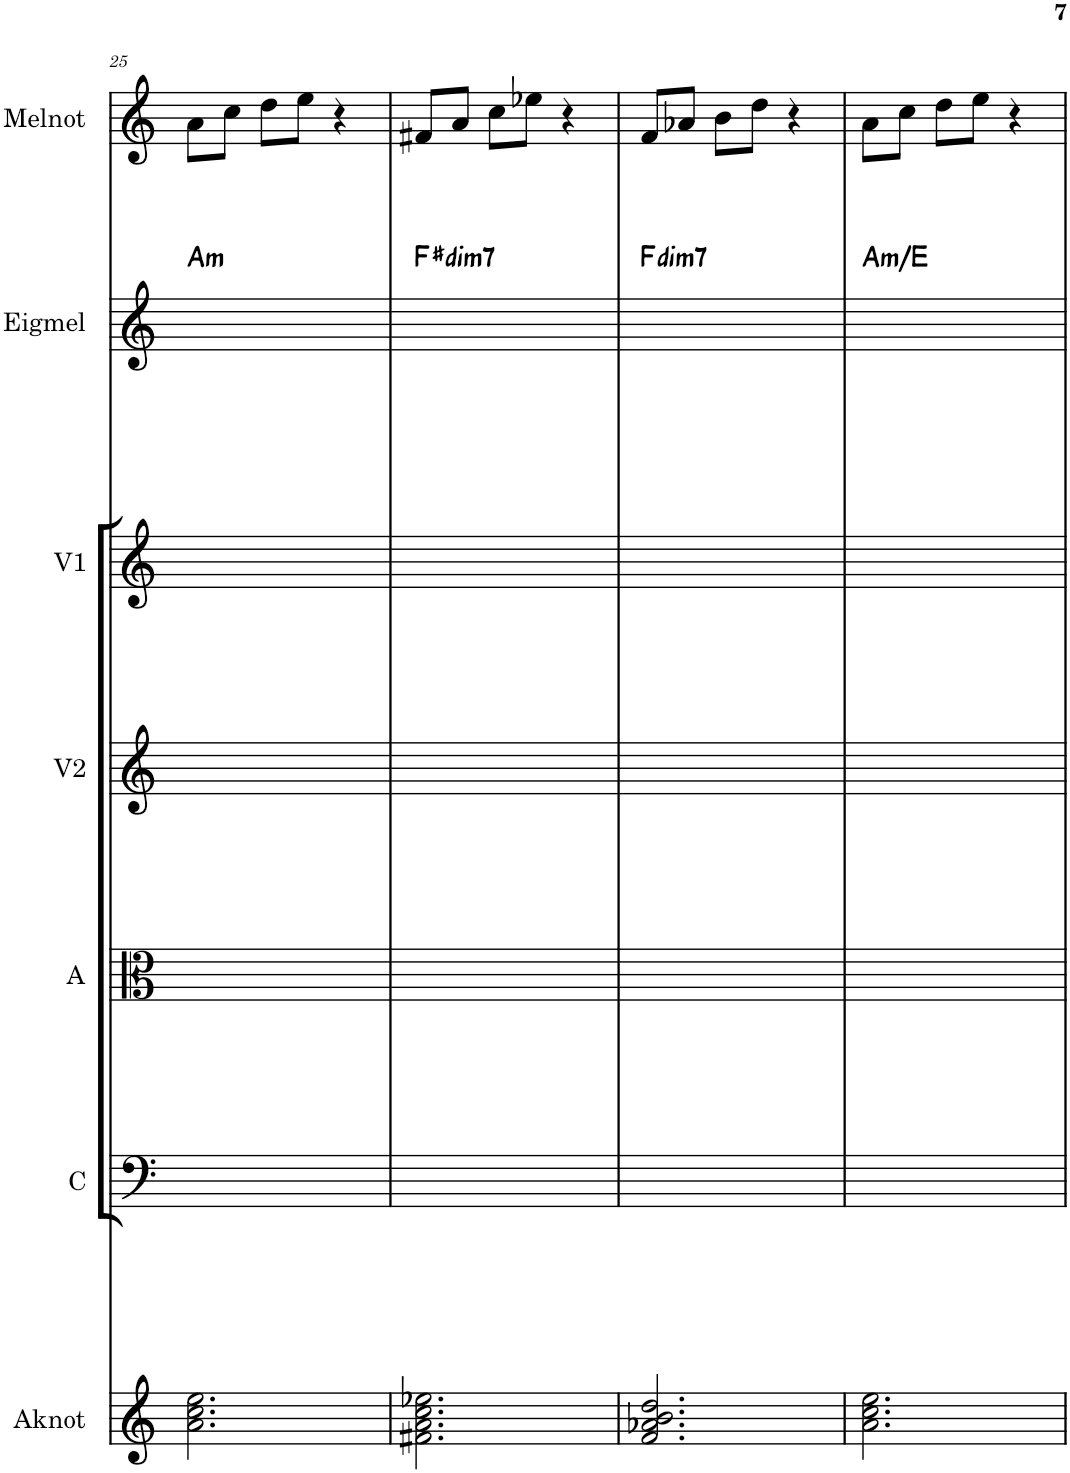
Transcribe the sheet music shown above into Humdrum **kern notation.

**kern	**kern	**kern	**kern	**kern	**kern	**harte	**kern
*part7	*part6	*part5	*part4	*part3	*part2	*part2	*part1
*staff7	*staff6	*staff5	*staff4	*staff3	*staff2	*	*staff1
*I"Akkoordnoten	*I"Cello	*I"Altviool	*I"Viool 2	*I"Viool 1	*I"Eigen melodie	*	*I"Melodienoten
*I'Aknot	*I'C	*I'A	*I'V2	*I'V1	*I'Eigmel	*	*I'Melnot
!!LO:PB:g=z
*clefG2	*clefF4	*clefC3	*clefG2	*clefG2	*clefG2	*	*clefG2
*k[]	*k[]	*k[]	*k[]	*k[]	*k[]	*	*k[]
*M3/4	*M3/4	*M3/4	*M3/4	*M3/4	*M3/4	*	*M3/4
=25	=25	=25	=25	=25	=25	=25	=25
!	!	!	!	!	!	!LO:H:kt=m	!
2.a\ 2.cc\ 2.ee\	2.ryy	2.ryy	2.ryy	2.ryy	2.ryy	A:min	8a\L
.	.	.	.	.	.	.	8cc\J
.	.	.	.	.	.	.	8dd\L
.	.	.	.	.	.	.	8ee\J
.	.	.	.	.	.	.	4r
=26	=26	=26	=26	=26	=26	=26	=26
!	!	!	!	!	!	!LO:H:kt=dim7	!
2.f#X\ 2.a\ 2.cc\ 2.ee-X\	2.ryy	2.ryy	2.ryy	2.ryy	2.ryy	F#:dim7	8f#X/L
.	.	.	.	.	.	.	8a/J
.	.	.	.	.	.	.	8cc\L
.	.	.	.	.	.	.	8ee-X\J
.	.	.	.	.	.	.	4r
=27	=27	=27	=27	=27	=27	=27	=27
!	!	!	!	!	!	!LO:H:kt=dim7	!
2.f/ 2.a-X/ 2.b/ 2.dd/	2.ryy	2.ryy	2.ryy	2.ryy	2.ryy	F:dim7	8f/L
.	.	.	.	.	.	.	8a-X/J
.	.	.	.	.	.	.	8b\L
.	.	.	.	.	.	.	8dd\J
.	.	.	.	.	.	.	4r
=28	=28	=28	=28	=28	=28	=28	=28
!	!	!	!	!	!	!LO:H:kt=m	!
2.a\ 2.cc\ 2.ee\	2.ryy	2.ryy	2.ryy	2.ryy	2.ryy	A:min/5	8a\L
.	.	.	.	.	.	.	8cc\J
.	.	.	.	.	.	.	8dd\L
.	.	.	.	.	.	.	8ee\J
.	.	.	.	.	.	.	4r
=	=	=	=	=	=	=	=
*-	*-	*-	*-	*-	*-	*-	*-
